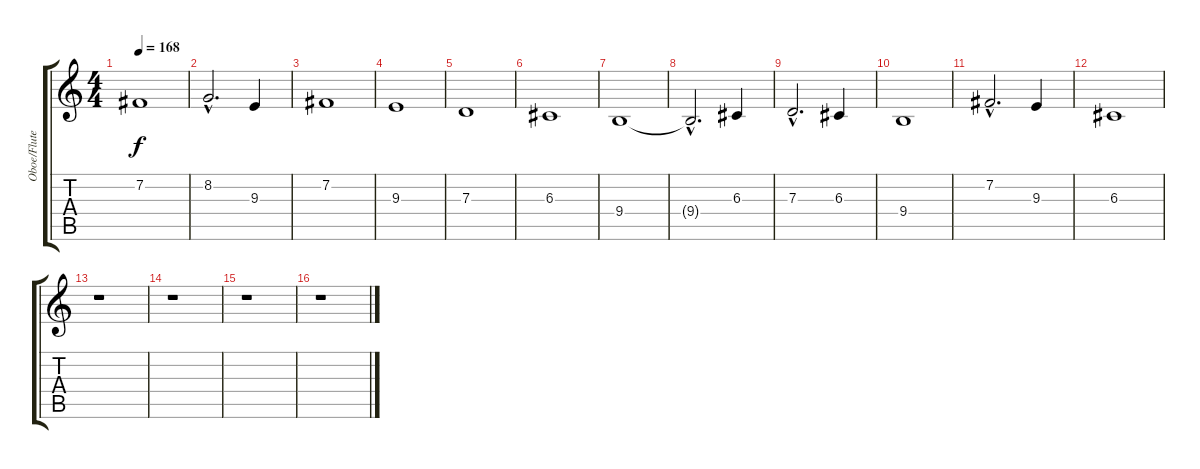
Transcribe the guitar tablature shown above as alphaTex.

\track ("Oboe/Flute" "Oboe/Flute") {instrument flute}
\staff {score tabs}
\tuning (E4 B3 G3 D3 A2 E2) {hide}
\ts (4 4)
\tempo 168
\clef g2
\ks c
7.2.1{dy f} |
8.2{hac}.2{d} 9.3.4 |
7.2.1 |
9.3.1 |
7.3.1 |
6.3.1 |
9.4.1 |
9.4{hac t}.2{d} 6.3.4 |
7.3{hac}.2{d} 6.3.4 |
9.4.1 |
7.2{hac}.2{d} 9.3.4 |
6.3.1 |
\section ("" "")
r.1 |
r.1 |
r.1 |
r.1
